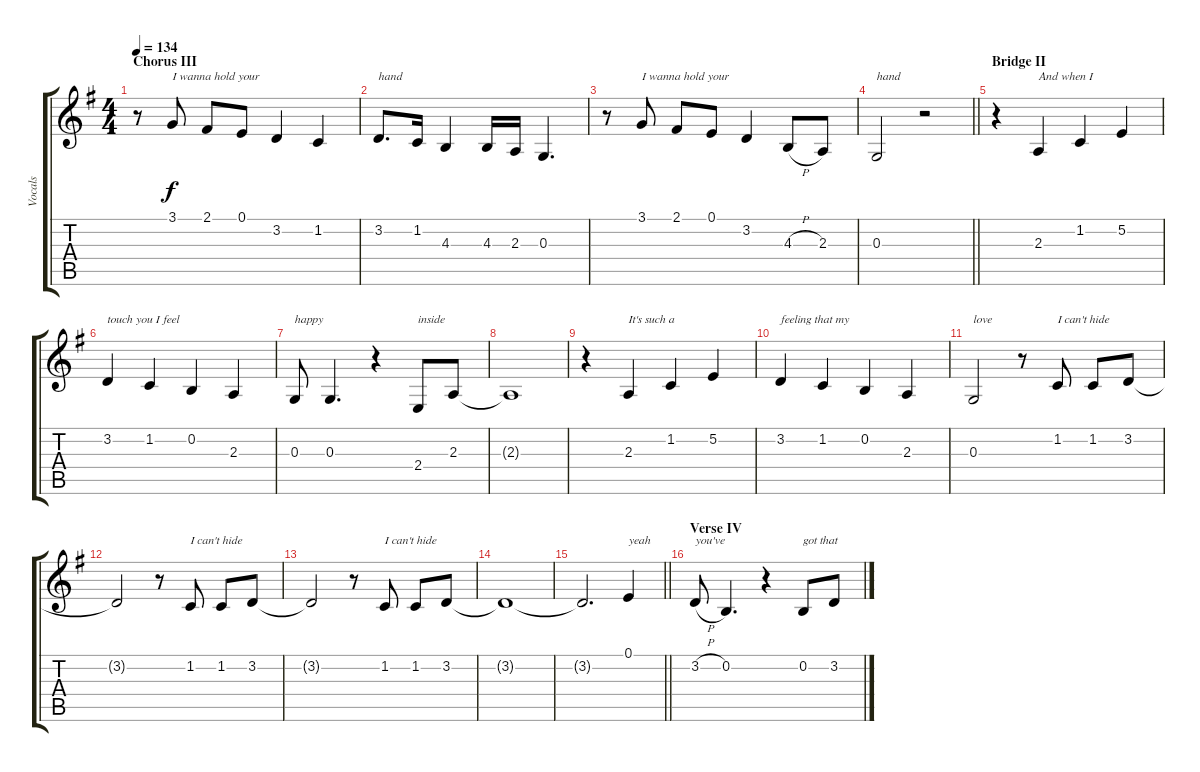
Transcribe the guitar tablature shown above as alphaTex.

\track ("Vocals" "Vocals") {instrument altosax}
\staff {score tabs}
\tuning (E4 B3 G3 D3 A2 E2) {hide}
\ts (4 4)
\section ("" "Chorus III")
\tempo 134
\clef g2
\ks g
r.8{dy f} 3.1.8{txt "I wanna hold your"} 2.1.8 0.1.8 3.2.4 1.2.4 |
3.2.8{d txt "hand"} 1.2.16 4.3.4 4.3.16 2.3.16 0.3.4{d} |
r.8 3.1.8{txt "I wanna hold your"} 2.1.8 0.1.8 3.2.4 4.3{h}.8 2.3.8 |
\barLineRight lightlight
0.3.2{txt "hand"} r.2 |
\section ("" "Bridge II")
r.4 2.3.4{txt "And when I"} 1.2.4 5.2.4 |
3.2.4{txt "touch you I feel"} 1.2.4 0.2.4 2.3.4 |
0.3.8{txt "happy"} 0.3.4{d} r.4 2.4.8{txt "inside"} 2.3.8 |
2.3{t}.1 |
r.4 2.3.4{txt "It's such a"} 1.2.4 5.2.4 |
3.2.4{txt "feeling that my"} 1.2.4 0.2.4 2.3.4 |
0.3.2{txt "love"} r.8 1.2.8{txt "I can't hide"} 1.2.8 3.2.8 |
3.2{t}.2 r.8 1.2.8{txt "I can't hide"} 1.2.8 3.2.8 |
3.2{t}.2 r.8 1.2.8{txt "I can't hide"} 1.2.8 3.2.8 |
3.2{t}.1 |
\barLineRight lightlight
3.2{t}.2{d} 0.1.4{txt "yeah"} |
\section ("" "Verse IV")
3.2{h}.8{txt "you've"} 0.2.4{d} r.4 0.2.8{txt "got that"} 3.2.8
